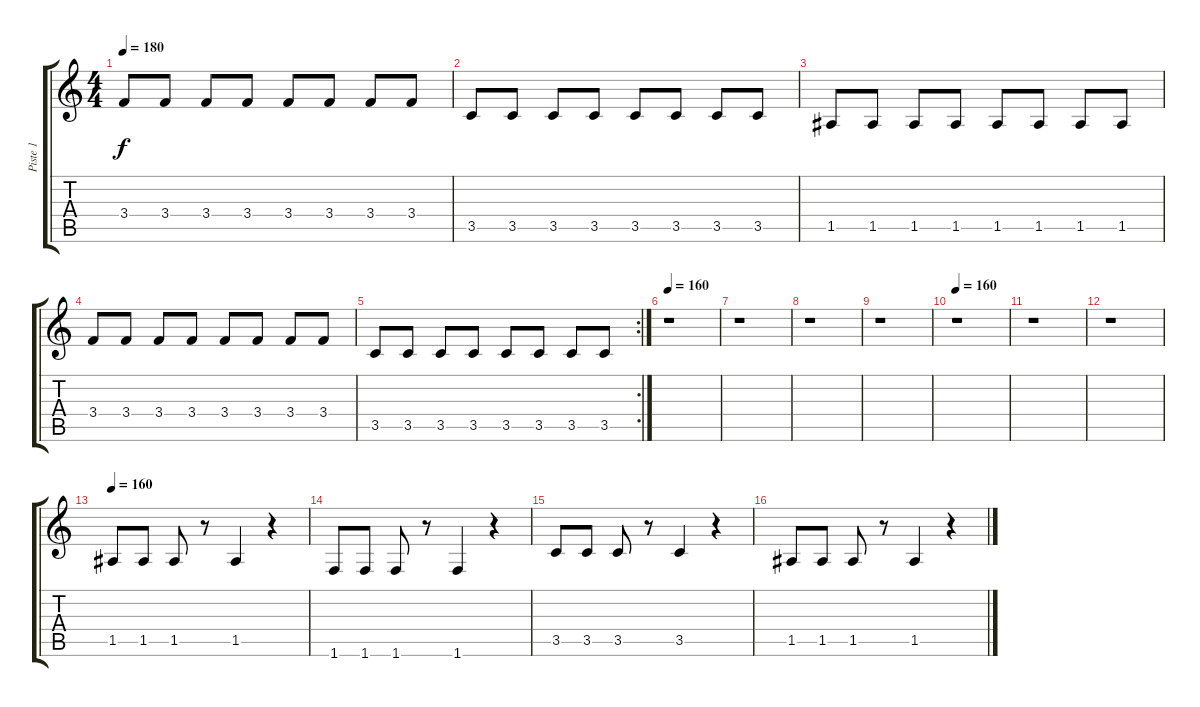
\track ("Piste 1" "Piste 1") {instrument acousticbass}
\staff {score tabs}
\tuning (E4 B3 G3 D3 A2 E2) {hide}
\ts (4 4)
\tempo 180
\clef g2
\ks c
3.4.8{dy f} 3.4.8 3.4.8 3.4.8 3.4.8 3.4.8 3.4.8 3.4.8 |
3.5.8 3.5.8 3.5.8 3.5.8 3.5.8 3.5.8 3.5.8 3.5.8 |
1.5.8 1.5.8 1.5.8 1.5.8 1.5.8 1.5.8 1.5.8 1.5.8 |
3.4.8 3.4.8 3.4.8 3.4.8 3.4.8 3.4.8 3.4.8 3.4.8 |
\rc 2
3.5.8 3.5.8 3.5.8 3.5.8 3.5.8 3.5.8 3.5.8 3.5.8 |
\tempo 160
r.1 |
r.1 |
r.1 |
r.1 |
\tempo 160
r.1 |
r.1 |
r.1 |
\tempo 160
1.5.8 1.5.8 1.5.8 r.8 1.5.4 r.4 |
1.6.8 1.6.8 1.6.8 r.8 1.6.4 r.4 |
3.5.8 3.5.8 3.5.8 r.8 3.5.4 r.4 |
1.5.8 1.5.8 1.5.8 r.8 1.5.4 r.4
